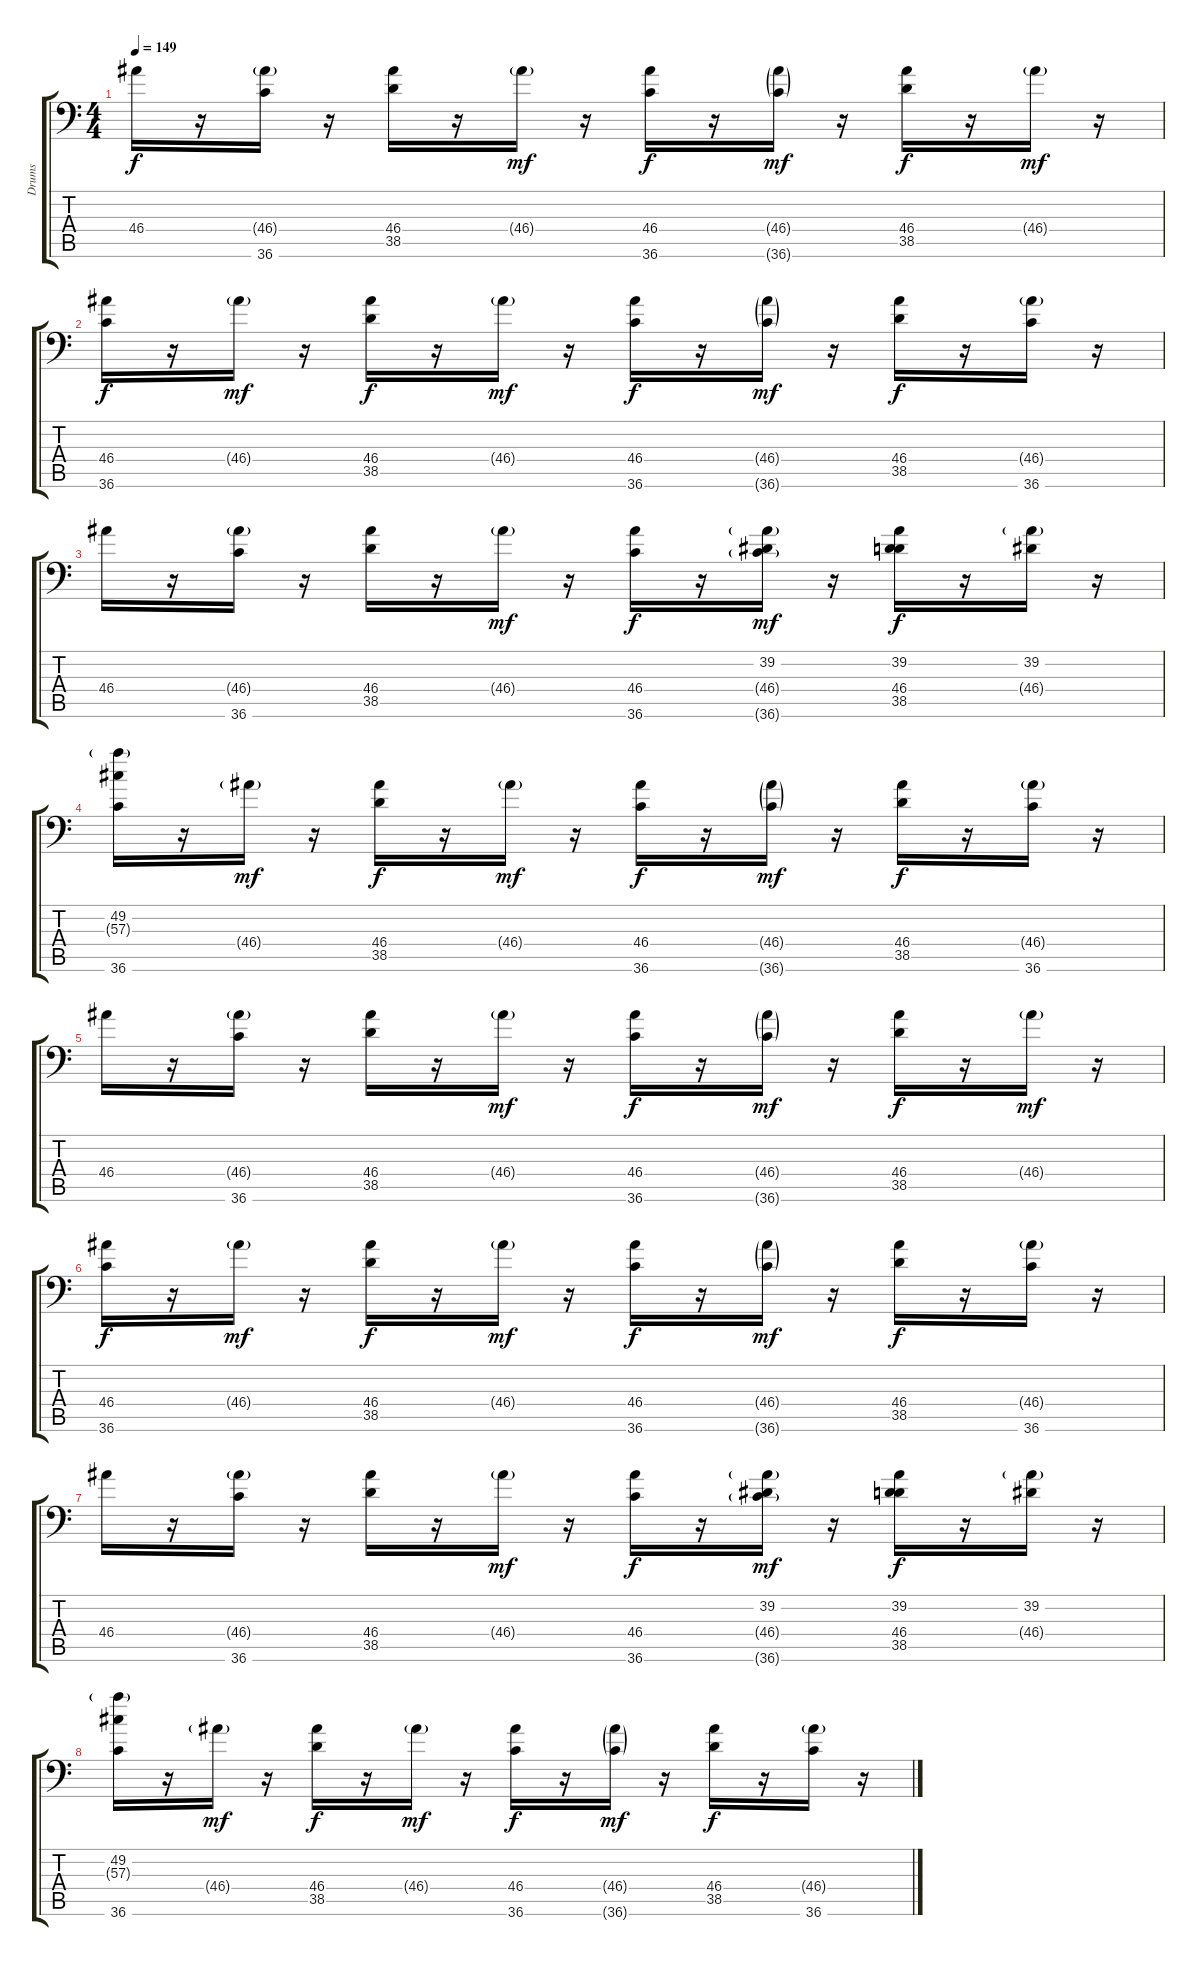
\track ("Drums" "Drums") {instrument acousticgrandpiano}
\staff {score tabs}
\tuning (C-1 C-1 C-1 C-1 C-1 C-1) {hide}
\ts (4 4)
\tempo 149
\clef f4
\ks c
46.4.16{dy f} r.16 (46.4{g} 36.6).16 r.16 (46.4 38.5).16 r.16 46.4{g}.16{dy mf} r.16 (46.4 36.6).16{dy f} r.16 (46.4{g} 36.6{g}).16{dy mf} r.16 (46.4 38.5).16{dy f} r.16 46.4{g}.16{dy mf} r.16 |
(46.4 36.6).16{dy f} r.16 46.4{g}.16{dy mf} r.16 (46.4 38.5).16{dy f} r.16 46.4{g}.16{dy mf} r.16 (46.4 36.6).16{dy f} r.16 (46.4{g} 36.6{g}).16{dy mf} r.16 (46.4 38.5).16{dy f} r.16 (46.4{g} 36.6).16 r.16 |
46.4.16 r.16 (46.4{g} 36.6).16 r.16 (46.4 38.5).16 r.16 46.4{g}.16{dy mf} r.16 (46.4 36.6).16{dy f} r.16 (39.2 46.4{g} 36.6{g}).16{dy mf} r.16 (39.2 46.4 38.5).16{dy f} r.16 (39.2 46.4{g}).16 r.16 |
(49.2 57.3{g} 36.6).16 r.16 46.4{g}.16{dy mf} r.16 (46.4 38.5).16{dy f} r.16 46.4{g}.16{dy mf} r.16 (46.4 36.6).16{dy f} r.16 (46.4{g} 36.6{g}).16{dy mf} r.16 (46.4 38.5).16{dy f} r.16 (46.4{g} 36.6).16 r.16 |
46.4.16 r.16 (46.4{g} 36.6).16 r.16 (46.4 38.5).16 r.16 46.4{g}.16{dy mf} r.16 (46.4 36.6).16{dy f} r.16 (46.4{g} 36.6{g}).16{dy mf} r.16 (46.4 38.5).16{dy f} r.16 46.4{g}.16{dy mf} r.16 |
(46.4 36.6).16{dy f} r.16 46.4{g}.16{dy mf} r.16 (46.4 38.5).16{dy f} r.16 46.4{g}.16{dy mf} r.16 (46.4 36.6).16{dy f} r.16 (46.4{g} 36.6{g}).16{dy mf} r.16 (46.4 38.5).16{dy f} r.16 (46.4{g} 36.6).16 r.16 |
46.4.16 r.16 (46.4{g} 36.6).16 r.16 (46.4 38.5).16 r.16 46.4{g}.16{dy mf} r.16 (46.4 36.6).16{dy f} r.16 (39.2 46.4{g} 36.6{g}).16{dy mf} r.16 (39.2 46.4 38.5).16{dy f} r.16 (39.2 46.4{g}).16 r.16 |
(49.2 57.3{g} 36.6).16 r.16 46.4{g}.16{dy mf} r.16 (46.4 38.5).16{dy f} r.16 46.4{g}.16{dy mf} r.16 (46.4 36.6).16{dy f} r.16 (46.4{g} 36.6{g}).16{dy mf} r.16 (46.4 38.5).16{dy f} r.16 (46.4{g} 36.6).16 r.16
